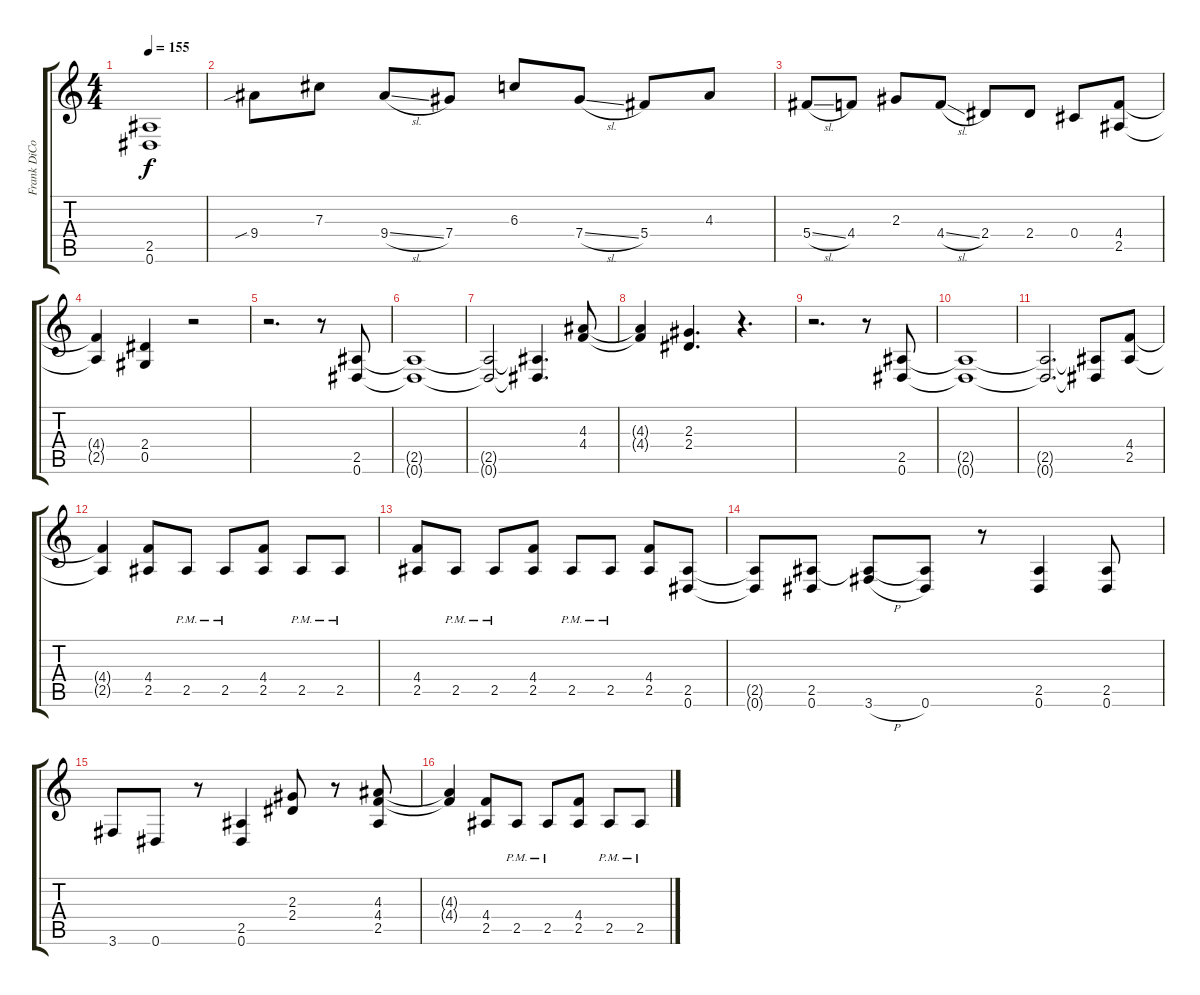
\track ("Frank DiCostanzo - Rhythm" "Frank DiCo") {instrument overdrivenguitar}
\staff {score tabs}
\tuning (Eb4 Bb3 Gb3 Db3 Ab2 Eb2) {hide}
\ts (4 4)
\tempo 155
\clef g2
\ks c
(2.5{t} 0.6{t}).1{dy f} |
9.4{sib}.8{instrument overdrivenguitar} 7.3.8 9.4{sl}.8 7.4.8 6.3.8 7.4{sl}.8 5.4.8 4.3.8 |
5.4{sl}.8 4.4.8 2.3.8 4.4{sl}.8 2.4.8 2.4.8 0.4.8 (4.4 2.5).8 |
(4.4{t} 2.5{t}).4 (2.4 0.5).4 r.2 |
r.2{d} r.8 (2.5 0.6).8 |
(2.5{t} 0.6{t}).1 |
(2.5{t} 0.6{t}).2 (2.5{t} 0.6{t}).4{d} (4.3 4.4).8 |
(4.3{t} 4.4{t}).4 (2.3 2.4).4{d} r.4{d} |
r.2{d} r.8 (2.5 0.6).8 |
(2.5{t} 0.6{t}).1 |
(2.5{t} 0.6{t}).2{d} (2.5{t} 0.6{t}).8 (4.4 2.5).8 |
(4.4{t} 2.5{t}).4 (4.4 2.5).8 2.5{pm}.8 2.5{pm}.8 (4.4 2.5).8 2.5{pm}.8 2.5{pm}.8 |
(4.4 2.5).8 2.5{pm}.8 2.5{pm}.8 (4.4 2.5).8 2.5{pm}.8 2.5{pm}.8 (4.4 2.5).8 (2.5 0.6).8 |
(2.5{t} 0.6{t}).8 (2.5 0.6).8 (2.5{t} 3.6{h}).8 (2.5{t} 0.6).8 r.8 (2.5 0.6).4 (2.5 0.6).8 |
3.6.8 0.6.8 r.8 (2.5 0.6).4 (2.3 2.4).8 r.8 (4.3 4.4 2.5).8 |
(4.3{t} 4.4{t}).4 (4.4 2.5).8 2.5{pm}.8 2.5{pm}.8 (4.4 2.5).8 2.5{pm}.8 2.5{pm}.8
